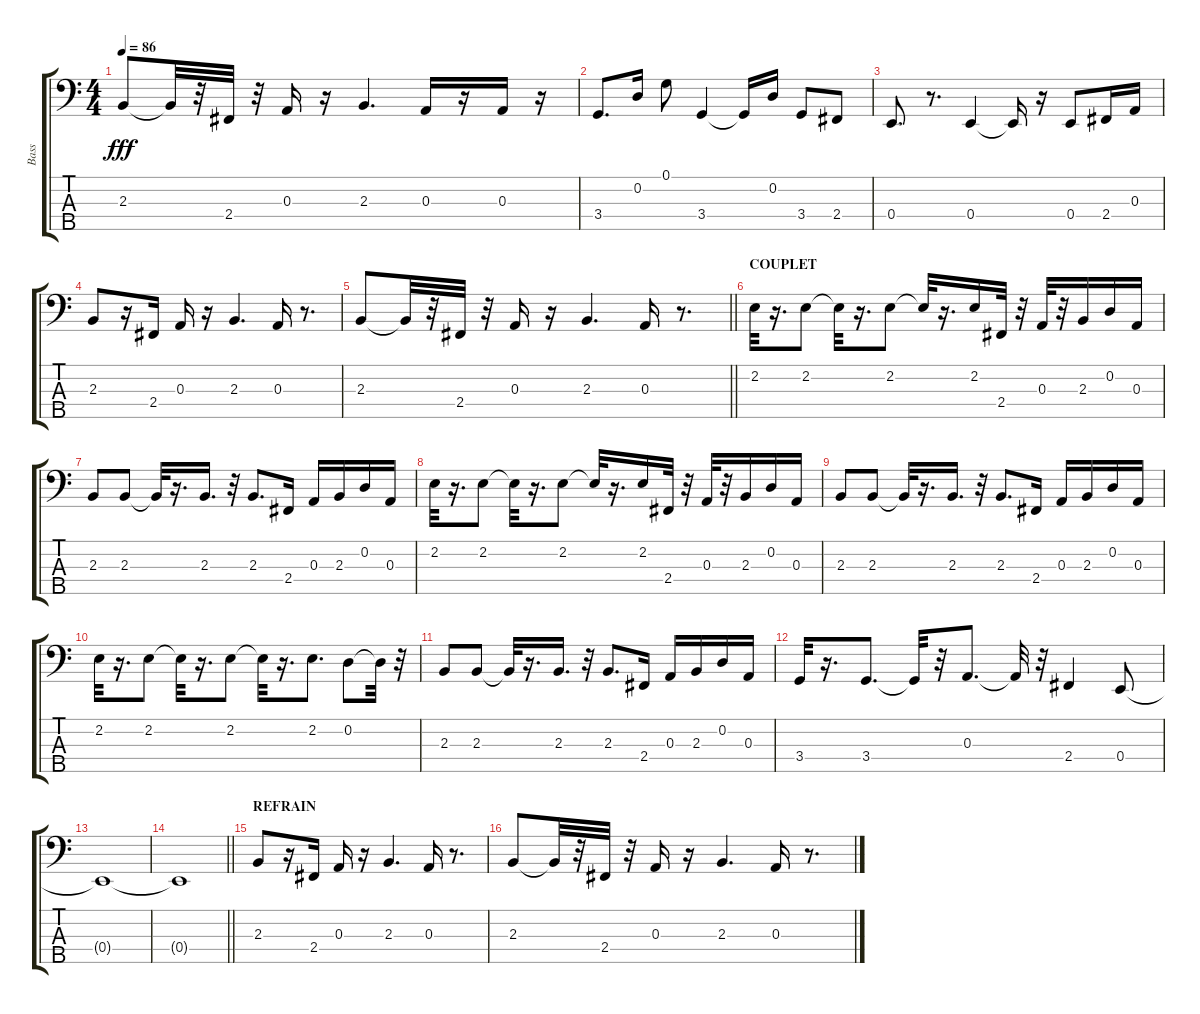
\track ("Bass" "Bass") {instrument electricbasspick}
\staff {score tabs}
\tuning (G2 D2 A1 E1 B0) {hide}
\ts (4 4)
\tempo 86
\clef f4
\ks c
2.3.8{dy fff} 2.3{t}.32 r.32 2.4.32 r.32 0.3.16 r.16 2.3.4{d} 0.3.16 r.16 0.3.16 r.16 |
3.4.8{d} 0.2.16 0.1.8 3.4.4 3.4{t}.16 0.2.16 3.4.8 2.4.8 |
0.4.8{d} r.8{d} 0.4.4 0.4{t}.16 r.16 0.4.8 2.4.16 0.3.16 |
2.3.8 r.16 2.4.16 0.3.16 r.16 2.3.4{d} 0.3.16 r.8{d} |
\barLineRight lightlight
2.3.8 2.3{t}.32 r.32 2.4.32 r.32 0.3.16 r.16 2.3.4{d} 0.3.16 r.8{d} |
\section ("" "COUPLET ")
2.2.32 r.16{d} 2.2.8 2.2{t}.32 r.16{d} 2.2.8 2.2{t}.32 r.16{d} 2.2.16 2.4.32 r.32 0.3.32 r.32 2.3.16 0.2.16 0.3.16 |
2.3.8 2.3.8 2.3{t}.32 r.16{d} 2.3.16{d} r.32 2.3.8{d} 2.4.16 0.3.16 2.3.16 0.2.16 0.3.16 |
2.2.32 r.16{d} 2.2.8 2.2{t}.32 r.16{d} 2.2.8 2.2{t}.32 r.16{d} 2.2.16 2.4.32 r.32 0.3.32 r.32 2.3.16 0.2.16 0.3.16 |
2.3.8 2.3.8 2.3{t}.32 r.16{d} 2.3.16{d} r.32 2.3.8{d} 2.4.16 0.3.16 2.3.16 0.2.16 0.3.16 |
2.2.32 r.16{d} 2.2.8 2.2{t}.32 r.16{d} 2.2.8 2.2{t}.32 r.16{d} 2.2.8{d} 0.2.8 0.2{t}.32 r.32 |
2.3.8 2.3.8 2.3{t}.32 r.16{d} 2.3.16{d} r.32 2.3.8{d} 2.4.16 0.3.16 2.3.16 0.2.16 0.3.16 |
3.4.32 r.16{d} 3.4.8{d} 3.4{t}.32 r.32 0.3.8{d} 0.3{t}.32 r.32 2.4.4 0.4.8 |
0.4{t}.1 |
\barLineRight lightlight
0.4{t}.1 |
\section ("" "REFRAIN")
2.3.8 r.16 2.4.16 0.3.16 r.16 2.3.4{d} 0.3.16 r.8{d} |
2.3.8 2.3{t}.32 r.32 2.4.32 r.32 0.3.16 r.16 2.3.4{d} 0.3.16 r.8{d}
